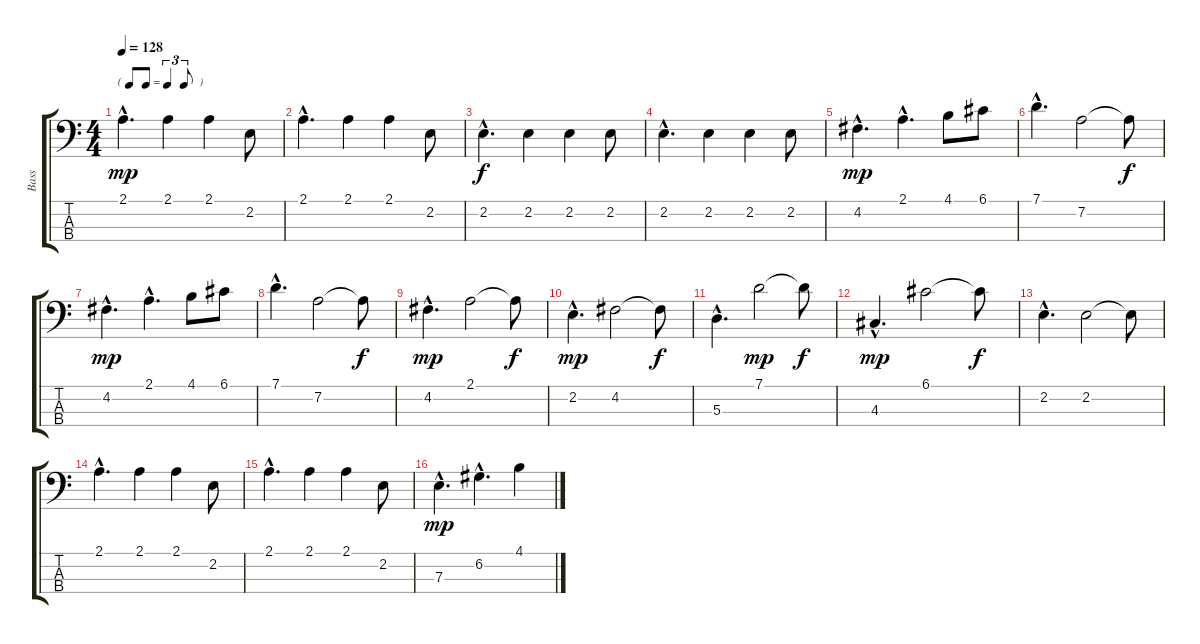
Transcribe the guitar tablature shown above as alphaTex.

\track ("Bass" "Bass") {instrument electricbasspick}
\staff {score tabs}
\tuning (G2 D2 A1 E1) {hide}
\ts (4 4)
\tf triplet8th
\tempo 128
\clef f4
\ks c
2.1{hac}.4{d dy mp} 2.1.4 2.1.4 2.2.8 |
2.1{hac}.4{d} 2.1.4 2.1.4 2.2.8 |
2.2{hac}.4{d dy f} 2.2.4 2.2.4 2.2.8 |
2.2{hac}.4{d} 2.2.4 2.2.4 2.2.8 |
4.2{hac}.4{d dy mp} 2.1{hac}.4{d} 4.1.8 6.1.8 |
7.1{hac}.4{d} 7.2.2 7.2{t}.8{dy f} |
4.2{hac}.4{d dy mp} 2.1{hac}.4{d} 4.1.8 6.1.8 |
7.1{hac}.4{d} 7.2.2 7.2{t}.8{dy f} |
4.2{hac}.4{d dy mp} 2.1.2 2.1{t}.8{dy f} |
2.2{hac}.4{d dy mp} 4.2.2 4.2{t}.8{dy f} |
5.3{hac}.4{d} 7.1.2{dy mp} 7.1{t}.8{dy f} |
4.3{hac}.4{d dy mp} 6.1.2 6.1{t}.8{dy f} |
2.2{hac}.4{d} 2.2.2 2.2{t}.8 |
2.1{hac}.4{d} 2.1.4 2.1.4 2.2.8 |
2.1{hac}.4{d} 2.1.4 2.1.4 2.2.8 |
7.3{hac}.4{d dy mp} 6.2{hac}.4{d} 4.1.4
